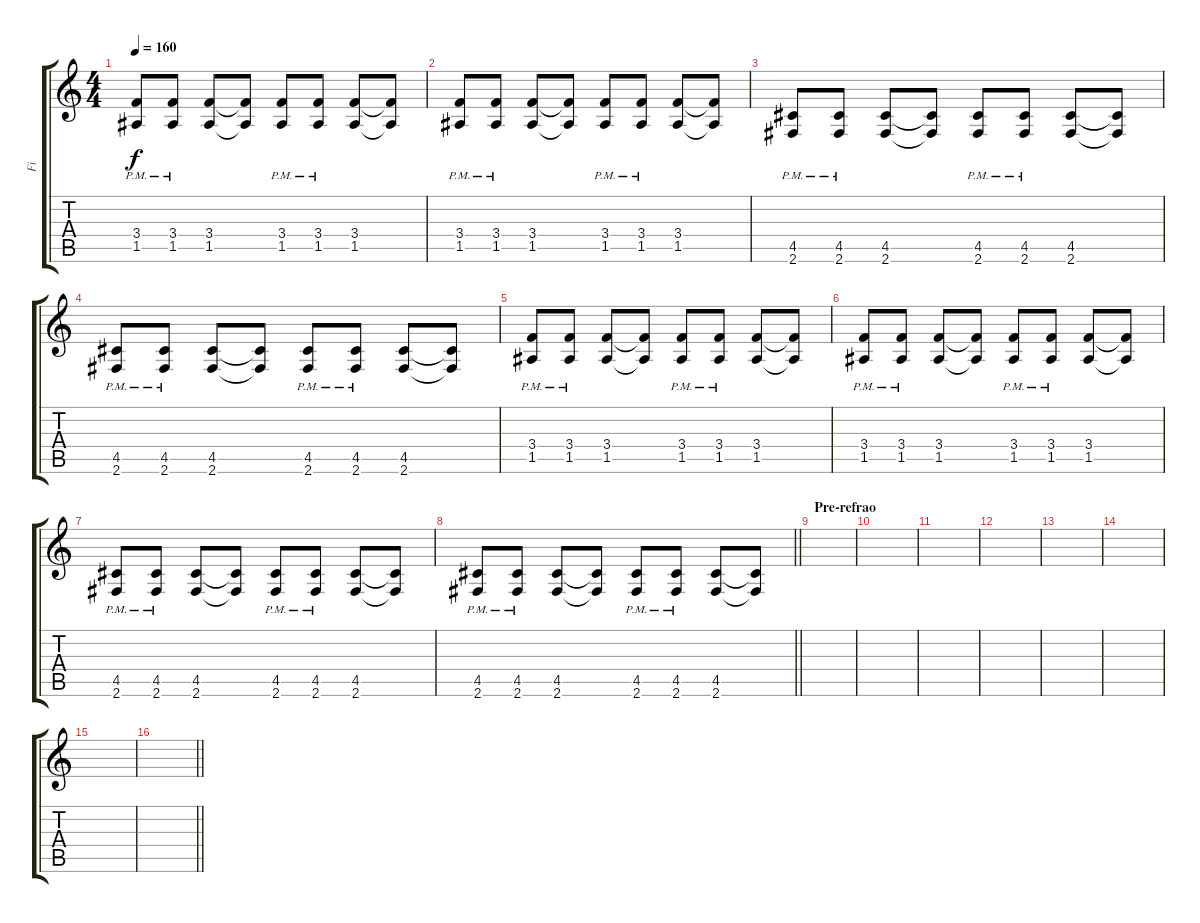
\track ("Fi" "Fi") {instrument electricguitarjazz}
\staff {score tabs}
\tuning (E4 B3 G3 D3 A2 E2) {hide}
\ts (4 4)
\tempo 160
\clef g2
\ks c
(3.4{pm} 1.5{pm}).8{dy f} (3.4{pm} 1.5{pm}).8 (3.4 1.5).8 (3.4{t} 1.5{t}).8 (3.4{pm} 1.5{pm}).8 (3.4{pm} 1.5{pm}).8 (3.4 1.5).8 (3.4{t} 1.5{t}).8 |
(3.4{pm} 1.5{pm}).8 (3.4{pm} 1.5{pm}).8 (3.4 1.5).8 (3.4{t} 1.5{t}).8 (3.4{pm} 1.5{pm}).8 (3.4{pm} 1.5{pm}).8 (3.4 1.5).8 (3.4{t} 1.5{t}).8 |
(4.5{pm} 2.6{pm}).8 (4.5{pm} 2.6{pm}).8 (4.5 2.6).8 (4.5{t} 2.6{t}).8 (4.5{pm} 2.6{pm}).8 (4.5{pm} 2.6{pm}).8 (4.5 2.6).8 (4.5{t} 2.6{t}).8 |
(4.5{pm} 2.6{pm}).8 (4.5{pm} 2.6{pm}).8 (4.5 2.6).8 (4.5{t} 2.6{t}).8 (4.5{pm} 2.6{pm}).8 (4.5{pm} 2.6{pm}).8 (4.5 2.6).8 (4.5{t} 2.6{t}).8 |
(3.4{pm} 1.5{pm}).8 (3.4{pm} 1.5{pm}).8 (3.4 1.5).8 (3.4{t} 1.5{t}).8 (3.4{pm} 1.5{pm}).8 (3.4{pm} 1.5{pm}).8 (3.4 1.5).8 (3.4{t} 1.5{t}).8 |
(3.4{pm} 1.5{pm}).8 (3.4{pm} 1.5{pm}).8 (3.4 1.5).8 (3.4{t} 1.5{t}).8 (3.4{pm} 1.5{pm}).8 (3.4{pm} 1.5{pm}).8 (3.4 1.5).8 (3.4{t} 1.5{t}).8 |
(4.5{pm} 2.6{pm}).8 (4.5{pm} 2.6{pm}).8 (4.5 2.6).8 (4.5{t} 2.6{t}).8 (4.5{pm} 2.6{pm}).8 (4.5{pm} 2.6{pm}).8 (4.5 2.6).8 (4.5{t} 2.6{t}).8 |
\barLineRight lightlight
(4.5{pm} 2.6{pm}).8 (4.5{pm} 2.6{pm}).8 (4.5 2.6).8 (4.5{t} 2.6{t}).8 (4.5{pm} 2.6{pm}).8 (4.5{pm} 2.6{pm}).8 (4.5 2.6).8 (4.5{t} 2.6{t}).8 |
\section ("" "Pre-refrao")
|
|
|
|
|
|
|
\barLineRight lightlight
